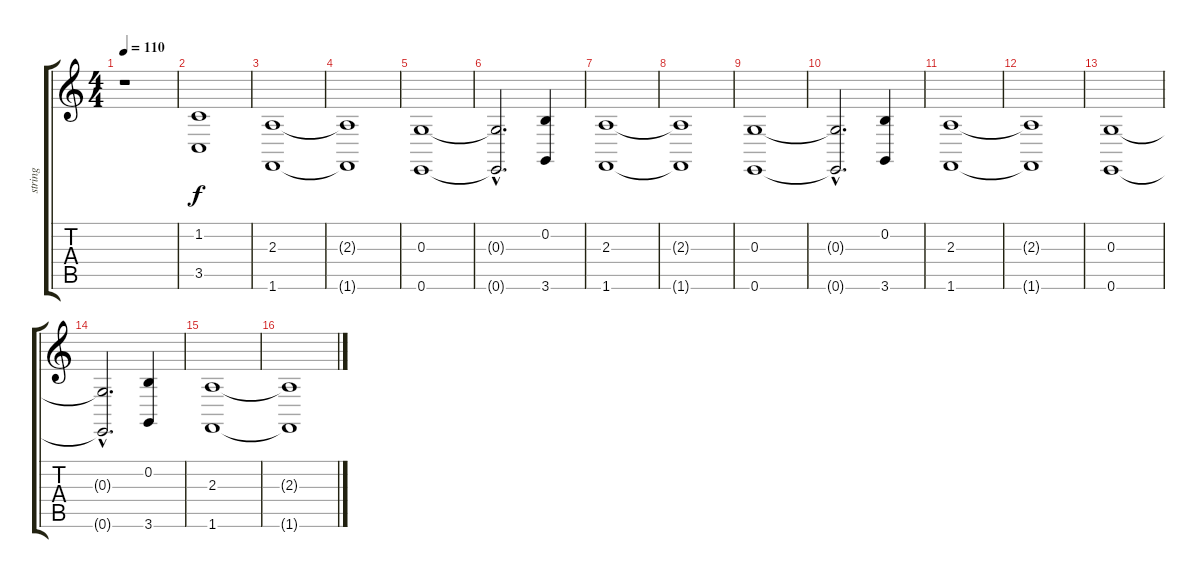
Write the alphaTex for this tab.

\track ("string" "string") {instrument stringensemble2}
\staff {score tabs}
\tuning (E4 B3 G3 D3 A2 E2) {hide}
\ts (4 4)
\tempo 110
\clef g2
\ks c
r.1{dy f} |
(1.2 3.5).1 |
(2.3 1.6).1 |
(2.3{t} 1.6{t}).1 |
(0.3 0.6).1 |
(0.3{hac t} 0.6{hac t}).2{d} (0.2 3.6).4 |
(2.3 1.6).1 |
(2.3{t} 1.6{t}).1 |
(0.3 0.6).1 |
(0.3{hac t} 0.6{hac t}).2{d} (0.2 3.6).4 |
(2.3 1.6).1 |
(2.3{t} 1.6{t}).1 |
(0.3 0.6).1 |
(0.3{hac t} 0.6{hac t}).2{d} (0.2 3.6).4 |
(2.3 1.6).1 |
(2.3{t} 1.6{t}).1
